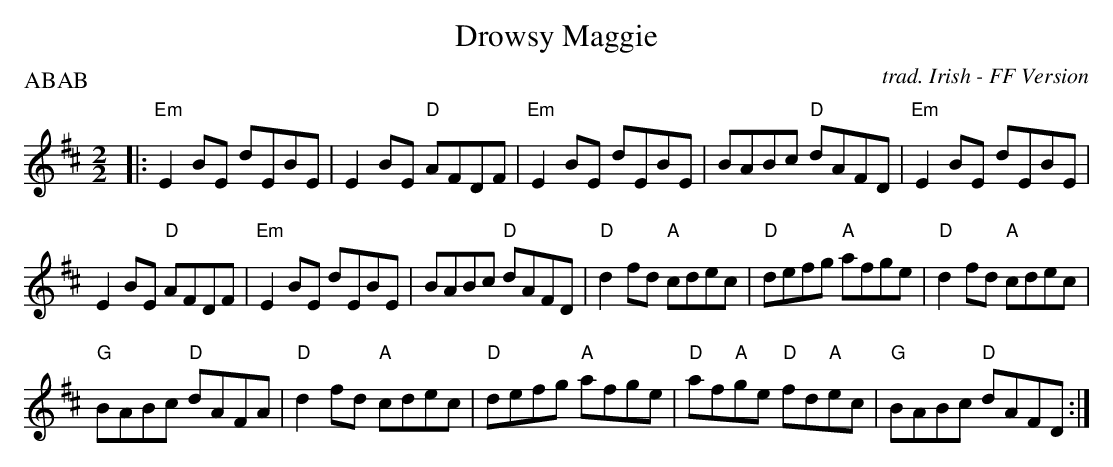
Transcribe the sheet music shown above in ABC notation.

X:1
T:Drowsy Maggie
O:trad. Irish - FF Version
M:2/2
L:1/8
P: ABAB
K: Edor
 |: "Em"E2BE dEBE | E2BE "D"AFDF | "Em"E2BE dEBE | BABc "D"dAFD | "Em"E2BE dEBE |
E2BE "D"AFDF | "Em"E2BE dEBE | BABc "D"dAFD | "D"d2fd "A"cdec | "D"defg "A"afge | "D"d2fd "A"cdec |
"G"BABc "D"dAFA | "D"d2fd "A"cdec | "D"defg "A"afge | "D"af"A"ge "D"fd"A"ec | "G"BABc "D"dAFD :|
